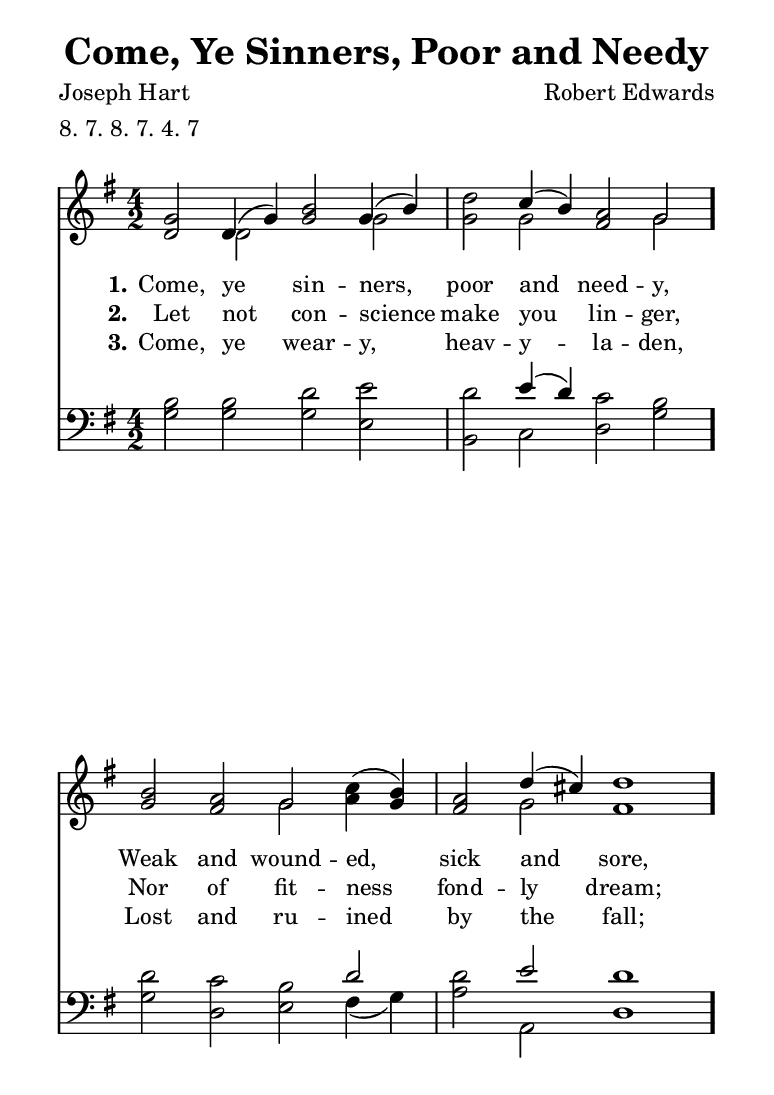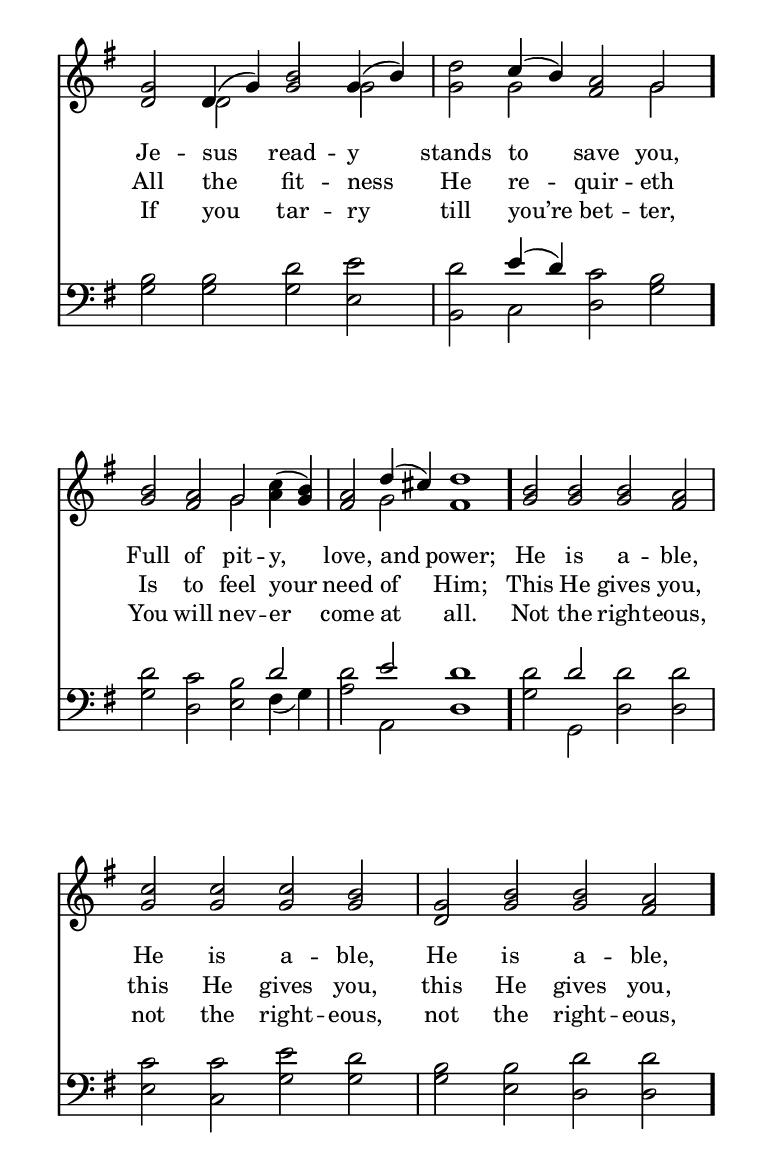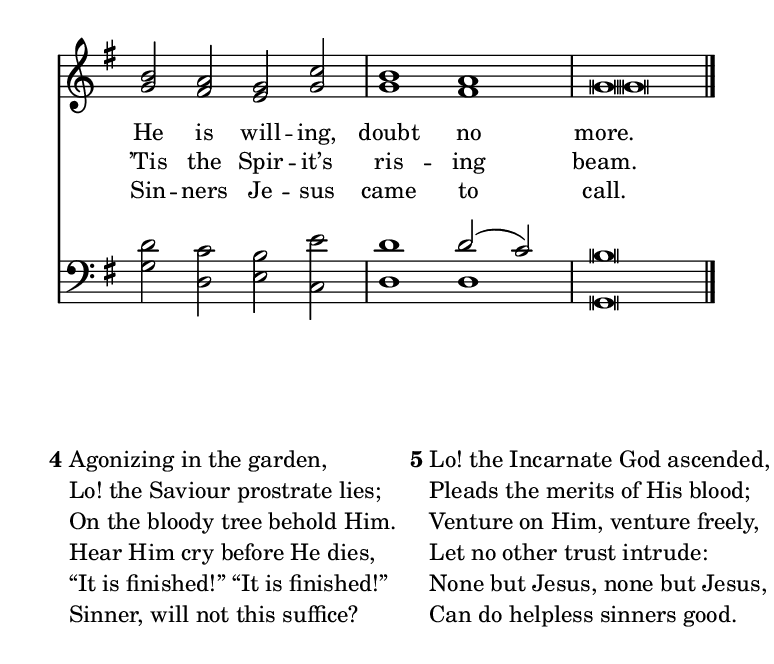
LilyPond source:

\include "common/global.ily"
\paper {
  \include "common/paper.ily"
  system-count = #(cond (is-eogsized 4) (#t #f))
}

\header{
  hymnnumber = "77"
  title = "Come, Ye Sinners, Poor and Needy"
  tunename = "Caersalem"
  meter = "8. 7. 8. 7. 4. 7"
  poet = "Joseph Hart"
  composer = "Robert Edwards"
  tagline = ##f
}

% for fermata in MIDI
ta = { \tempo 4=160 }
tb = { \tempo 4=80  }

patternAA = { c2 c4( c4) c2 c4( c4) | c2 c4( c4) c2 c2 }
patternAB = { c2 }
patternAC = { c2 c2 c2 c2 | c2 c4( c4) c2 c2 }

patternBA = { c2 c2 c2 c4( c4) | c2 c4( c4) c1 }
patternBB = { c2 c2 c2 c4( c4) | c2 c2      c1 }
patternBC = { c2 c2 c2 c2      | c2 c2      c1 }

patternCA = { \patternAB }

patternDA = { c2 c2 c2 c2 | c1 c1      | \override Staff.NoteHead.style = #'altdefault c\breve \revert Staff.NoteHead.style }
patternDB = { c2 c2 c2 c2 | c1 c2( c2) | \override Staff.NoteHead.style = #'altdefault c\breve \revert Staff.NoteHead.style }

global = {
  \include "common/overrides.ily"
  \override Staff.TimeSignature.style = #'numbered
  \time 4/2
  \override Score.MetronomeMark.transparent = ##t % hide all fermata changes too
  \ta
  \key g \major
  \autoBeamOff
}

notesSoprano = {
\global
\relative c'' {

  \changePitch \patternAA { g d g b g b | d c b a g }
  \changePitch \patternBA { b a g c b | a d cis d }
  \changePitch \patternAA { g, d g b g b | d c b a g }
  \changePitch \patternBA { b a g c b | a d cis d }

  \changePitch \patternCA { b b b a | c c c b | g b b a }
  \changePitch \patternDA { b a g c | b a | g }

  \bar "|."

}
}

notesAlto = {
\global
\relative e' {

  \changePitch \patternAB { d d g g | g g fis g }
  \changePitch \patternBB { g fis g a g | fis g fis }
  \changePitch \patternAB { d d g g | g g fis g }
  \changePitch \patternBB { g fis g a g | fis g fis }

  \changePitch \patternCA { g g g fis | g g g g | d g g fis }
  \changePitch \patternDA { g fis e g | g fis | g }

}
}

notesTenor = {
\global
\relative a {

  \changePitch \patternAC { b b d e | d e d c b }
  \changePitch \patternBC { d c b d | d e d }
  \changePitch \patternAC { b b d e | d e d c b }
  \changePitch \patternBC { d c b d | d e d }

  \changePitch \patternCA { d d d d | c c e d | b b d d }
  \changePitch \patternDB { d c b e | d d c | b }

}
}

notesBass = {
\global
\relative f {

  \changePitch \patternAB { g g g e | b c d g }
  \changePitch \patternBB { g d e fis g | a a, d }
  \changePitch \patternAB { g g g e | b c d g }
  \changePitch \patternBB { g d e fis g | a a, d }

  \changePitch \patternCA { g g, d' d | e c g' g | g e d d }
  \changePitch \patternDA { g d e c | d d | g, }

}
}

wordsA = \lyricmode {
\set stanza = "1."

Come, ye sin -- ners, poor and need -- y, \bar "."
Weak and wound -- ed, sick and sore, \bar "."
Je -- sus read -- y stands to save you, \bar "."
Full of pit -- y, love, and power; \bar "."
He is a -- ble, He is a -- ble, %{HIDE>%} He is a -- ble, %{<HIDE%} \bar "."
He is will -- ing, doubt no more. \bar "."

}

wordsB = \lyricmode {
\set stanza = "2."

Let not con -- science make you lin -- ger,
Nor of fit -- ness fond -- ly dream;
All the fit -- ness He re -- quir -- eth
Is to feel your need of Him;
This He gives you, this He gives you, %{HIDE>%} this He gives you, %{<HIDE%}
’Tis the Spir -- it’s ris -- ing beam.

}

wordsC = \lyricmode {
\set stanza = "3."

Come, ye wear -- y, heav -- y -- la -- den,
Lost and ru -- ined by the fall;
If you tar -- ry till you’re bet -- ter,
You will nev -- er come at all.
Not the right -- eous, not the right -- eous, %{HIDE>%} not the right -- eous, %{<HIDE%}
Sin -- ners Je -- sus came to call.

}

wordsD = \markuplist {

\line { Agonizing in the garden, }
\line { Lo! the Saviour prostrate lies; }
\line { On the bloody tree behold Him. }
\line { Hear Him cry before He dies, }
\line { “It is finished!” “It is finished!” }
\line { Sinner, will not this suffice? }

}

wordsE = \markuplist {

\line { Lo! the Incarnate God ascended, }
\line { Pleads the merits of His blood; }
\line { Venture on Him, venture freely, }
\line { Let no other trust intrude: }
\line { None but Jesus, none but Jesus, }
\line { Can do helpless sinners good. }

}

\score {
  \context ChoirStaff <<
    \context Staff = upper <<
      \set Staff.autoBeaming = ##f
      \set ChoirStaff.systemStartDelimiter = #'SystemStartBar
      \set ChoirStaff.printPartCombineTexts = ##f
      \partcombine #'(2 . 9) \notesSoprano \notesAlto
      \context NullVoice = sopranos { \voiceOne << \notesSoprano >> }
      \context NullVoice = altos { \voiceTwo << \notesAlto >> }
      \context Lyrics = one   \lyricsto sopranos \wordsA
      \context Lyrics = two   \lyricsto sopranos \wordsB
      \context Lyrics = three \lyricsto sopranos \wordsC
    >>
    \context Staff = men <<
      \set Staff.autoBeaming = ##f
      \clef bass
      \set ChoirStaff.printPartCombineTexts = ##f
      \partcombine #'(2 . 9) \notesTenor \notesBass
      \context NullVoice = tenors { \voiceOne << \notesTenor >> }
      \context NullVoice = basses { \voiceTwo << \notesBass >> }
    >>
  >>
  \layout {
    \include "common/layout.ily"
  }
  \midi{
    \include "common/midi.ily"
  }
}

\noPageBreak

\markup { \fill-line { %\column {
  \hspace #0.1
  \line{ \bold 4 \column { \wordsD } } %\combine \null \vspace #0.4
  \hspace #0.1
  \line{ \bold 5 \column { \wordsE } } %\combine \null \vspace #0.4
  \hspace #0.1
} } %}

\version "2.19.49"  % necessary for upgrading to future LilyPond versions.

% vi:set et ts=2 sw=2 ai nocindent syntax=lilypond:
